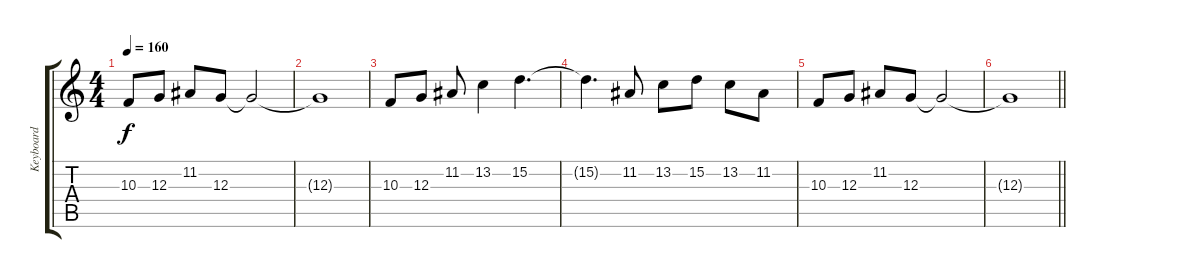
\track ("Keyboard" "Keyboard") {instrument electricgrandpiano}
\staff {score tabs}
\tuning (E4 B3 G3 D3 A2 E2) {hide}
\ts (4 4)
\tempo 160
\clef g2
\ks c
10.3.8{dy f} 12.3.8 11.2.8 12.3.8 12.3{t}.2 |
12.3{t}.1 |
10.3.8 12.3.8 11.2.8 13.2.4 15.2.4{d} |
15.2{t}.4{d} 11.2.8 13.2.8 15.2.8 13.2.8 11.2.8 |
10.3.8 12.3.8 11.2.8 12.3.8 12.3{t}.2 |
\barLineRight lightlight
12.3{t}.1
